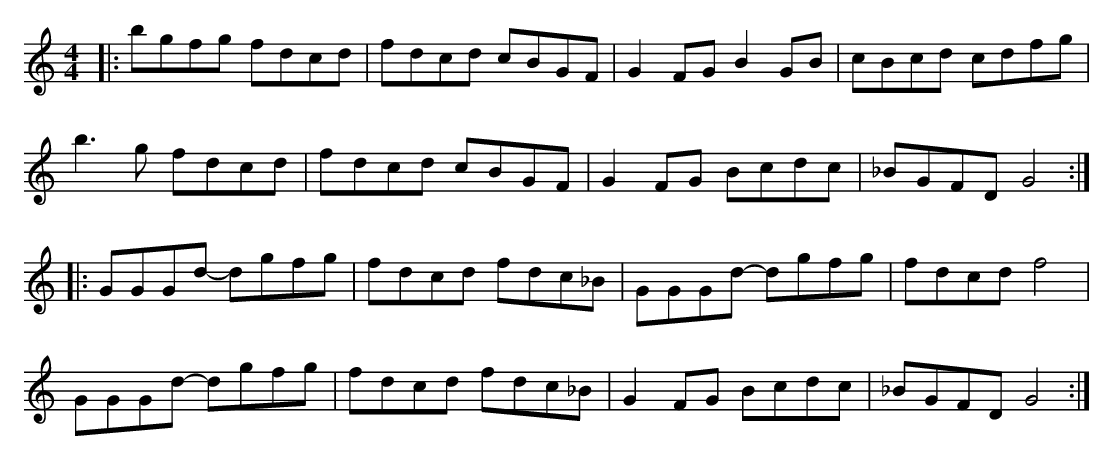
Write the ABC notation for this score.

X:1
M:4/4
K:Gmix
|:bgfg fdcd|fdcd cBGF|G2FG B2GB|cBcd cdfg|
b3g fdcd|fdcd cBGF|G2FG Bcdc|_BGFD G4:|
|:GGGd- dgfg|fdcd fdc_B|GGGd- dgfg|fdcd f4|
GGGd- dgfg|fdcd fdc_B|G2FG Bcdc|_BGFD G4:|
